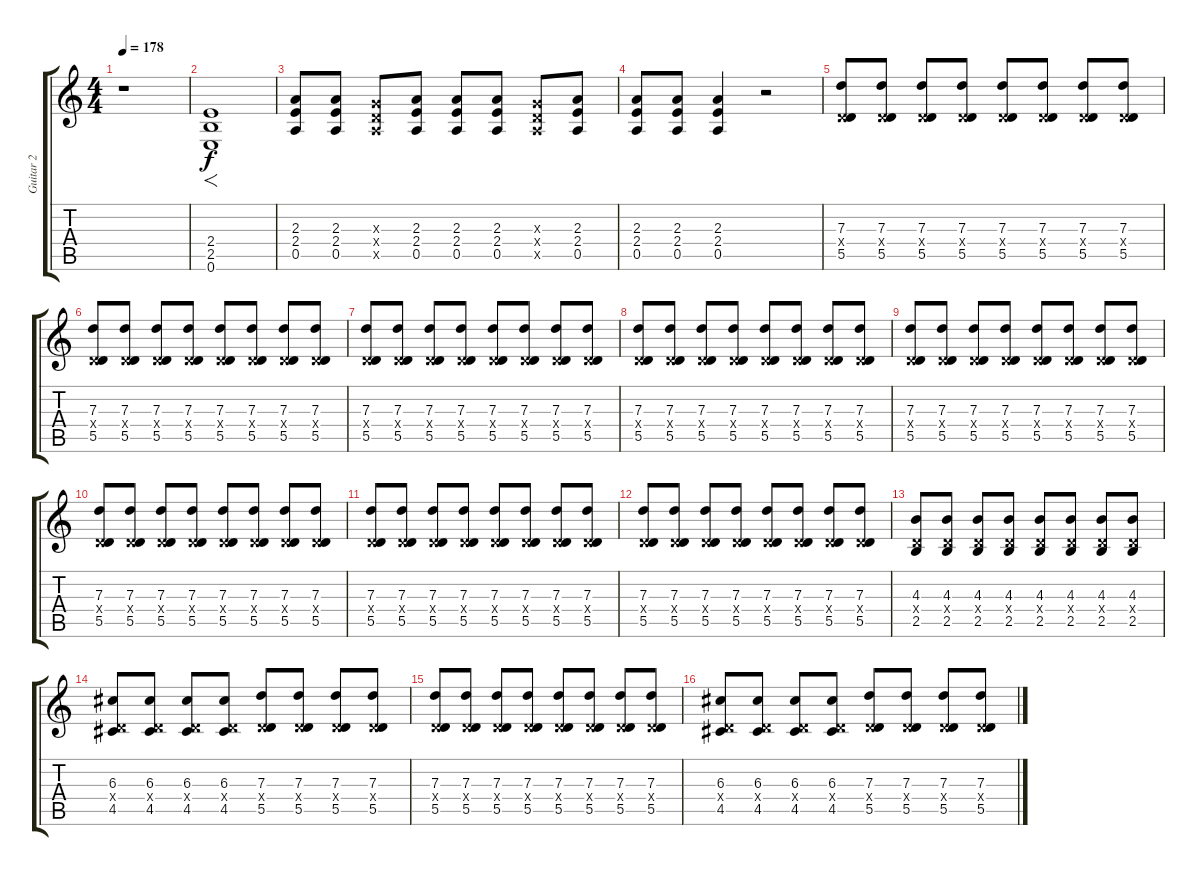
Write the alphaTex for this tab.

\track ("Guitar 2" "Guitar 2") {instrument distortionguitar}
\staff {score tabs}
\tuning (E4 B3 G3 D3 A2 E2) {hide}
\ts (4 4)
\tempo 178
\clef g2
\ks c
r.1{dy f} |
(2.4 2.5 0.6).1{f} |
(2.3 2.4 0.5).8 (2.3 2.4 0.5).8 (0.3{x} 0.4{x} 0.5{x}).8 (2.3 2.4 0.5).8 (2.3 2.4 0.5).8 (2.3 2.4 0.5).8 (0.3{x} 0.4{x} 0.5{x}).8 (2.3 2.4 0.5).8 |
(2.3 2.4 0.5).8 (2.3 2.4 0.5).8 (2.3 2.4 0.5).4 r.2 |
(7.3 0.4{x} 5.5).8 (7.3 0.4{x} 5.5).8 (7.3 0.4{x} 5.5).8 (7.3 0.4{x} 5.5).8 (7.3 0.4{x} 5.5).8 (7.3 0.4{x} 5.5).8 (7.3 0.4{x} 5.5).8 (7.3 0.4{x} 5.5).8 |
(7.3 0.4{x} 5.5).8 (7.3 0.4{x} 5.5).8 (7.3 0.4{x} 5.5).8 (7.3 0.4{x} 5.5).8 (7.3 0.4{x} 5.5).8 (7.3 0.4{x} 5.5).8 (7.3 0.4{x} 5.5).8 (7.3 0.4{x} 5.5).8 |
(7.3 0.4{x} 5.5).8 (7.3 0.4{x} 5.5).8 (7.3 0.4{x} 5.5).8 (7.3 0.4{x} 5.5).8 (7.3 0.4{x} 5.5).8 (7.3 0.4{x} 5.5).8 (7.3 0.4{x} 5.5).8 (7.3 0.4{x} 5.5).8 |
(7.3 0.4{x} 5.5).8 (7.3 0.4{x} 5.5).8 (7.3 0.4{x} 5.5).8 (7.3 0.4{x} 5.5).8 (7.3 0.4{x} 5.5).8 (7.3 0.4{x} 5.5).8 (7.3 0.4{x} 5.5).8 (7.3 0.4{x} 5.5).8 |
(7.3 0.4{x} 5.5).8 (7.3 0.4{x} 5.5).8 (7.3 0.4{x} 5.5).8 (7.3 0.4{x} 5.5).8 (7.3 0.4{x} 5.5).8 (7.3 0.4{x} 5.5).8 (7.3 0.4{x} 5.5).8 (7.3 0.4{x} 5.5).8 |
(7.3 0.4{x} 5.5).8 (7.3 0.4{x} 5.5).8 (7.3 0.4{x} 5.5).8 (7.3 0.4{x} 5.5).8 (7.3 0.4{x} 5.5).8 (7.3 0.4{x} 5.5).8 (7.3 0.4{x} 5.5).8 (7.3 0.4{x} 5.5).8 |
(7.3 0.4{x} 5.5).8 (7.3 0.4{x} 5.5).8 (7.3 0.4{x} 5.5).8 (7.3 0.4{x} 5.5).8 (7.3 0.4{x} 5.5).8 (7.3 0.4{x} 5.5).8 (7.3 0.4{x} 5.5).8 (7.3 0.4{x} 5.5).8 |
(7.3 0.4{x} 5.5).8 (7.3 0.4{x} 5.5).8 (7.3 0.4{x} 5.5).8 (7.3 0.4{x} 5.5).8 (7.3 0.4{x} 5.5).8 (7.3 0.4{x} 5.5).8 (7.3 0.4{x} 5.5).8 (7.3 0.4{x} 5.5).8 |
(4.3 0.4{x} 2.5).8 (4.3 0.4{x} 2.5).8 (4.3 0.4{x} 2.5).8 (4.3 0.4{x} 2.5).8 (4.3 0.4{x} 2.5).8 (4.3 0.4{x} 2.5).8 (4.3 0.4{x} 2.5).8 (4.3 0.4{x} 2.5).8 |
(6.3 0.4{x} 4.5).8 (6.3 0.4{x} 4.5).8 (6.3 0.4{x} 4.5).8 (6.3 0.4{x} 4.5).8 (7.3 0.4{x} 5.5).8 (7.3 0.4{x} 5.5).8 (7.3 0.4{x} 5.5).8 (7.3 0.4{x} 5.5).8 |
(7.3 0.4{x} 5.5).8 (7.3 0.4{x} 5.5).8 (7.3 0.4{x} 5.5).8 (7.3 0.4{x} 5.5).8 (7.3 0.4{x} 5.5).8 (7.3 0.4{x} 5.5).8 (7.3 0.4{x} 5.5).8 (7.3 0.4{x} 5.5).8 |
(6.3 0.4{x} 4.5).8 (6.3 0.4{x} 4.5).8 (6.3 0.4{x} 4.5).8 (6.3 0.4{x} 4.5).8 (7.3 0.4{x} 5.5).8 (7.3 0.4{x} 5.5).8 (7.3 0.4{x} 5.5).8 (7.3 0.4{x} 5.5).8
